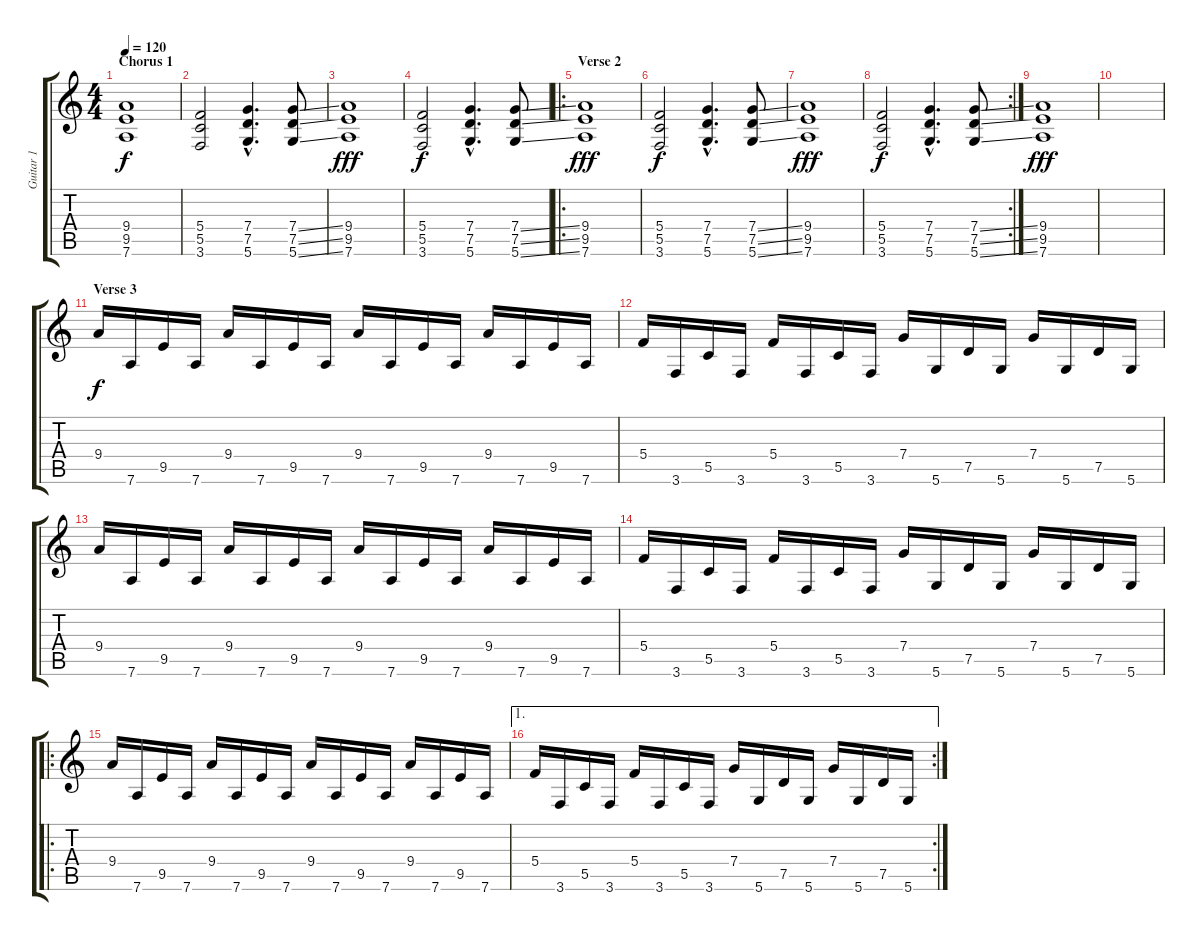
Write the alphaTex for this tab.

\track ("Guitar 1" "Guitar 1") {instrument distortionguitar}
\staff {score tabs}
\tuning (D4 A3 F3 C3 G2 D2) {hide}
\ts (4 4)
\section ("" "Chorus 1")
\tempo 120
\clef g2
\ks c
(9.4 9.5 7.6).1{dy f} |
(5.4 5.5 3.6).2 (7.4{hac} 7.5{hac} 5.6{hac}).4{d} (7.4{ss} 7.5{ss} 5.6{ss}).8 |
(9.4 9.5 7.6).1{dy fff} |
(5.4 5.5 3.6).2{dy f} (7.4{hac} 7.5{hac} 5.6{hac}).4{d} (7.4{ss} 7.5{ss} 5.6{ss}).8 |
\ro
\section ("" "Verse 2")
(9.4 9.5 7.6).1{dy fff} |
(5.4 5.5 3.6).2{dy f} (7.4{hac} 7.5{hac} 5.6{hac}).4{d} (7.4{ss} 7.5{ss} 5.6{ss}).8 |
(9.4 9.5 7.6).1{dy fff} |
\rc 2
(5.4 5.5 3.6).2{dy f} (7.4{hac} 7.5{hac} 5.6{hac}).4{d} (7.4{ss} 7.5{ss} 5.6{ss}).8 |
(9.4 9.5 7.6).1{dy fff volume 5} |
|
\section ("" "Verse 3")
9.4.16{dy f volume 8} 7.6.16 9.5.16 7.6.16 9.4.16 7.6.16 9.5.16 7.6.16 9.4.16 7.6.16 9.5.16 7.6.16 9.4.16 7.6.16 9.5.16 7.6.16 |
5.4.16 3.6.16 5.5.16 3.6.16 5.4.16 3.6.16 5.5.16 3.6.16 7.4.16 5.6.16 7.5.16 5.6.16 7.4.16 5.6.16 7.5.16 5.6.16 |
9.4.16{volume 16} 7.6.16 9.5.16 7.6.16 9.4.16 7.6.16 9.5.16 7.6.16 9.4.16 7.6.16 9.5.16 7.6.16 9.4.16 7.6.16 9.5.16 7.6.16 |
5.4.16 3.6.16 5.5.16 3.6.16 5.4.16 3.6.16 5.5.16 3.6.16 7.4.16 5.6.16 7.5.16 5.6.16 7.4.16 5.6.16 7.5.16 5.6.16 |
\ro
9.4.16 7.6.16 9.5.16 7.6.16 9.4.16 7.6.16 9.5.16 7.6.16 9.4.16 7.6.16 9.5.16 7.6.16 9.4.16 7.6.16 9.5.16 7.6.16 |
\ae 1
\rc 2
5.4.16 3.6.16 5.5.16 3.6.16 5.4.16 3.6.16 5.5.16 3.6.16 7.4.16 5.6.16 7.5.16 5.6.16 7.4.16 5.6.16 7.5.16 5.6.16
